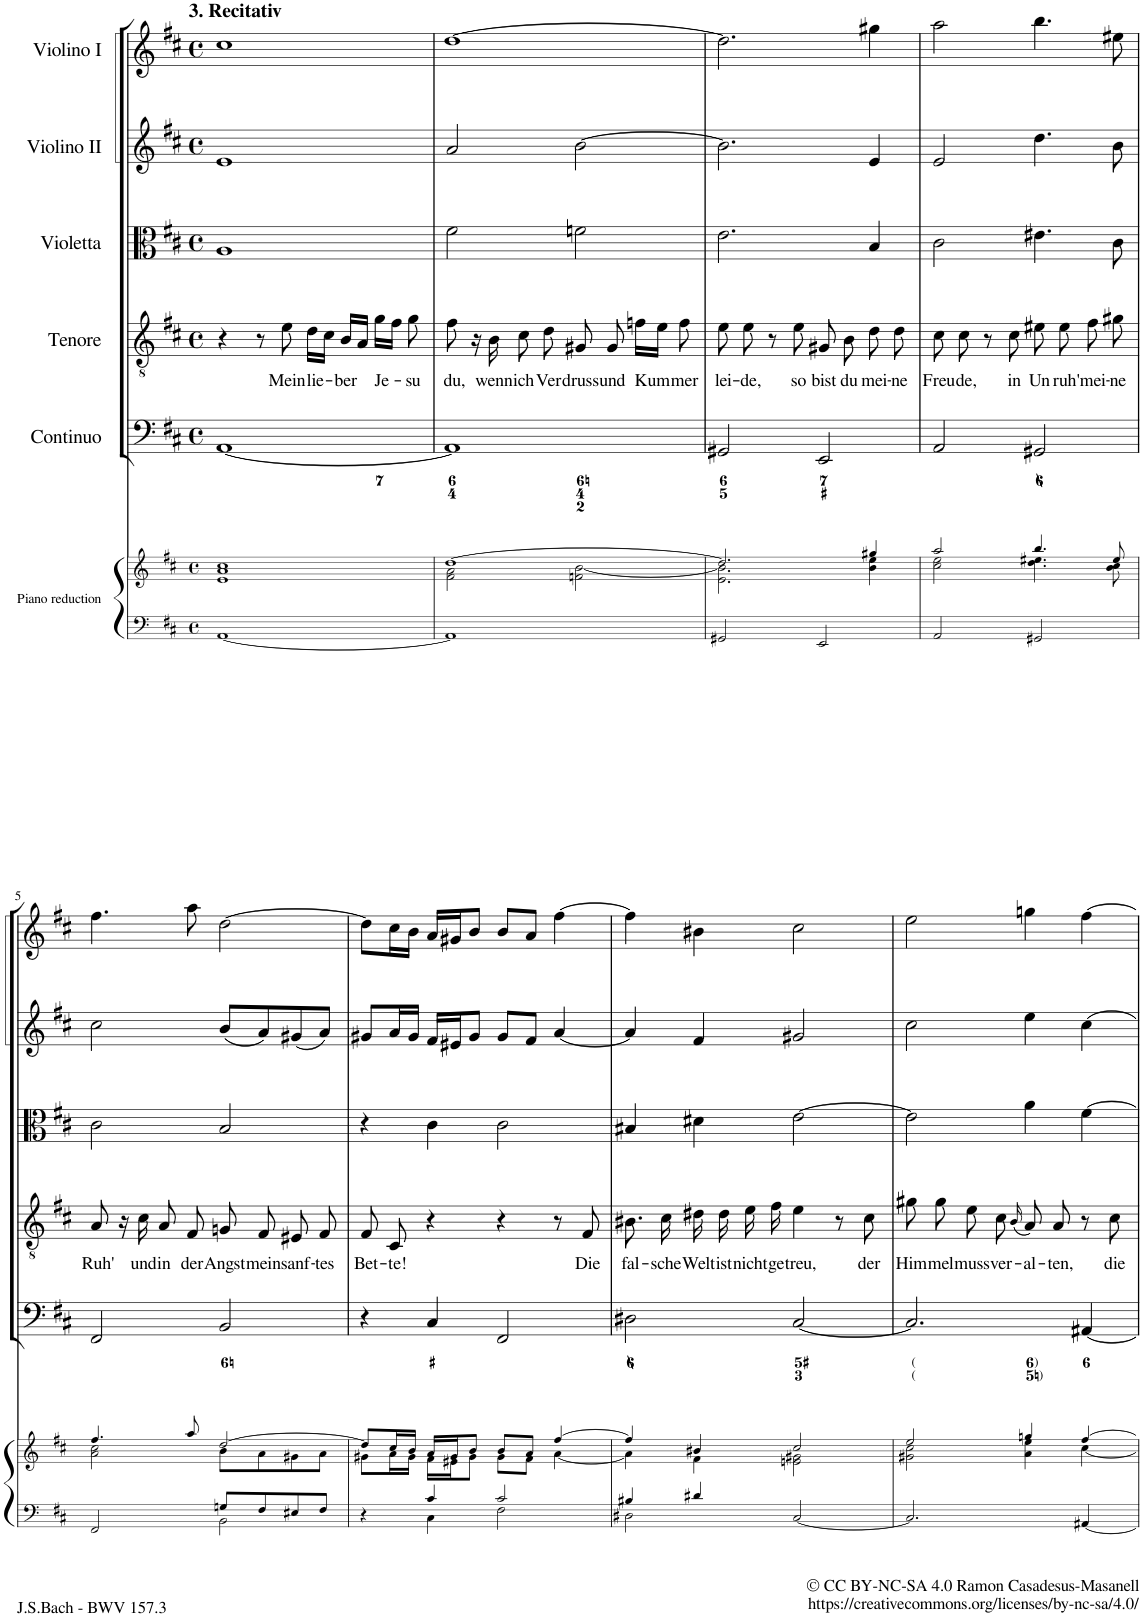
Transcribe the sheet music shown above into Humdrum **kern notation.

**kern	**kern	**kern	**kern	**text	**kern	**kern	**kern
*part6	*part6	*part5	*part4	*part4	*part3	*part2	*part1
*staff7	*staff6	*staff5	*staff4	*staff4	*staff3	*staff2	*staff1
*I"Piano reduction	*	*I"Continuo	*I"Tenore	*	*I"Violetta	*I"Violino II	*I"Violino I
*I'Pno	*	*	*	*	*	*	*
*stria5	*stria5	*	*	*	*	*	*
*clefF4	*clefG2	*clefF4	*clefGv2	*	*clefC3	*clefG2	*clefG2
*k[f#c#]	*k[f#c#]	*k[f#c#]	*k[f#c#]	*	*k[f#c#]	*k[f#c#]	*k[f#c#]
*M4/4	*M4/4	*M4/4	*M4/4	*	*M4/4	*M4/4	*M4/4
*met(c)	*met(c)	*met(c)	*met(c)	*	*met(c)	*met(c)	*met(c)
=1	=1	=1	=1	=1	=1	=1	=1
*	*^	*	*	*	*	*	*
!	!	!	!	!	!	!	!	!LO:TX:a:B:t=3. Recitativ
[1AA	1cc#	1e 1a	[1AA	4r	.	1A	1e	1cc#
.	.	.	.	8r	.	.	.	.
!	!	!	!	!	!LO:LY:b	!	!	!
.	.	.	.	8e\	Mein	.	.	.
!	!	!	!	!	!LO:LY:b	!	!	!
.	.	.	.	16d\LL	lie-	.	.	.
.	.	.	.	16c#\JJ	.	.	.	.
!	!	!	!	!	!LO:LY:b	!	!	!
.	.	.	.	16B/LL	-ber	.	.	.
.	.	.	.	16A/JJ	.	.	.	.
!	!	!	!	!	!LO:LY:b	!	!	!
.	.	.	.	16g\LL	Je-	.	.	.
.	.	.	.	16f#\JJ	.	.	.	.
!	!	!	!	!	!LO:LY:b	!	!	!
.	.	.	.	8g\	-su	.	.	.
=2	=2	=2	=2	=2	=2	=2	=2	=2
!	!	!	!	!	!LO:LY:b	!	!	!
1AA]	[1dd	2f#\ 2a\	1AA]	8f#\	du,	2f#\	2a/	[1dd
.	.	.	.	16r	.	.	.	.
!	!	!	!	!	!LO:LY:b	!	!	!
.	.	.	.	16B\	wenn	.	.	.
!	!	!	!	!	!LO:LY:b	!	!	!
.	.	.	.	8c#\	ich	.	.	.
!	!	!	!	!	!LO:LY:b	!	!	!
.	.	.	.	8d\	Ver-	.	.	.
!	!	!	!	!	!LO:LY:b	!	!	!
.	.	2fn\ [2b\	.	8G#X/	-druss	2fn\	[2b\	.
!	!	!	!	!	!LO:LY:b	!	!	!
.	.	.	.	8G#/	und	.	.	.
!	!	!	!	!	!LO:LY:b	!	!	!
.	.	.	.	16fn\LL	Kum-	.	.	.
.	.	.	.	16e\JJ	.	.	.	.
!	!	!	!	!	!LO:LY:b	!	!	!
.	.	.	.	8f\	-mer	.	.	.
=3	=3	=3	=3	=3	=3	=3	=3	=3
!	!	!	!	!	!LO:LY:b	!	!	!
2GG#X/	2.dd/]	2.e\ 2.b\]	2GG#X/	8e\	lei-	2.e\	2.b\]	2.dd\]
!	!	!	!	!	!LO:LY:b	!	!	!
.	.	.	.	8e\	-de,	.	.	.
.	.	.	.	8r	.	.	.	.
!	!	!	!	!	!LO:LY:b	!	!	!
.	.	.	.	8e\	so	.	.	.
!	!	!	!	!	!LO:LY:b	!	!	!
2EE/	.	.	2EE/	8G#X/	bist	.	.	.
!	!	!	!	!	!LO:LY:b	!	!	!
.	.	.	.	8B\	du	.	.	.
!	!	!	!	!	!LO:LY:b	!	!	!
.	4gg#X/	4b\ 4ee\	.	8d\	mei-	4B/	4e/	4gg#X\
!	!	!	!	!	!LO:LY:b	!	!	!
.	.	.	.	8d\	-ne	.	.	.
=4	=4	=4	=4	=4	=4	=4	=4	=4
!	!	!	!	!	!LO:LY:b	!	!	!
2AA/	2aa/	2cc#\ 2ee\	2AA/	8c#\	Freu-	2c#\	2e/	2aa\
!	!	!	!	!	!LO:LY:b	!	!	!
.	.	.	.	8c#\	-de,	.	.	.
.	.	.	.	8r	.	.	.	.
!	!	!	!	!	!LO:LY:b	!	!	!
.	.	.	.	8c#\	in	.	.	.
!	!	!	!	!	!LO:LY:b	!	!	!
2GG#X/	4.bb/	4.dd\ 4.ee#X\	2GG#X/	8e#X\	Un-	4.e#X\	4.dd\	4.bb\
!	!	!	!	!	!LO:LY:b	!	!	!
.	.	.	.	8e#\	-ruh'	.	.	.
!	!	!	!	!	!LO:LY:b	!	!	!
.	.	.	.	8f#\	mei-	.	.	.
!	!	!	!	!	!LO:LY:b	!	!	!
.	8ee#/	8b\ 8cc#\	.	8g#X\	-ne	8c#\	8b\	8ee#X\
!!LO:LB:g=z
=5	=5	=5	=5	=5	=5	=5	=5	=5
*^	*	*	*	*	*	*	*	*
!	!	!	!	!	!	!LO:LY:b	!	!	!
2FF#/	2ryy	4.ff#/	2a\ 2cc#\	2FF#/	8A/	Ruh'	2c#\	2cc#\	4.ff#\
.	.	.	.	.	16r	.	.	.	.
!	!	!	!	!	!	!LO:LY:b	!	!	!
.	.	.	.	.	16c#\	und	.	.	.
!	!	!	!	!	!	!LO:LY:b	!	!	!
.	.	.	.	.	8A/	in	.	.	.
!	!	!	!	!	!	!LO:LY:b	!	!	!
.	.	8aa/	.	.	8F#/	der	.	.	8aa\
!	!	!	!	!	!	!LO:LY:b	!	!	!
8Gn/L	2BB\	[2dd/	8b\L	2BB/	8Gn/	Angst	2B/	(8b/L	[2dd\
!	!	!	!	!	!	!LO:LY:b	!	!	!
8F#/	.	.	8a\	.	8F#/	mein	.	8a/)	.
!	!	!	!	!	!	!LO:LY:b	!	!	!
8E#X/	.	.	8g#X\	.	8E#X/	sanf-	.	(8g#X/	.
!	!	!	!	!	!	!LO:LY:b	!	!	!
8F#/J	.	.	8a\J	.	8F#/	-tes	.	8a/J)	.
=6	=6	=6	=6	=6	=6	=6	=6	=6	=6
!	!	!	!	!	!	!LO:LY:b	!	!	!
4r	4ryy	8dd/L]	8g#X\L	4r	8F#/	Bet-	4r	8g#X/L	8dd\L]
!	!	!	!	!	!	!LO:LY:b	!	!	!
.	.	16cc#/L	16a\L	.	8C#/	-te!	.	16a/L	16cc#\L
.	.	16b/JJ	16g#\JJ	.	.	.	.	16g#/JJ	16b\JJ
4c#/	4C#\	16a/LL	16f#\LL	4C#/	4r	.	4c#\	16f#/LL	16a/LL
.	.	16g#/J	16e#X\J	.	.	.	.	16e#X/J	16g#X/J
.	.	8b/J	8g#\J	.	.	.	.	8g#/J	8b/J
2c#/	2F#\	8b/L	8g#\L	2FF#/	4r	.	2c#\	8g#/L	8b/L
.	.	8a/J	8f#\J	.	.	.	.	8f#/J	8a/J
.	.	[4ff#/	[4a\	.	8r	.	.	[4a/	[4ff#\
!	!	!	!	!	!	!LO:LY:b	!	!	!
.	.	.	.	.	8F#/	Die	.	.	.
=7	=7	=7	=7	=7	=7	=7	=7	=7	=7
!	!	!	!	!	!	!LO:LY:b	!	!	!
4B#X/	2D#X\	4ff#/]	4a\]	2D#X\	8.B#X\	fal-	4B#X/	4a/]	4ff#\]
!	!	!	!	!	!	!LO:LY:b	!	!	!
.	.	.	.	.	16c#\	-sche	.	.	.
!	!	!	!	!	!	!LO:LY:b	!	!	!
4d#X/	.	4b#X/	4f#\	.	16d#X\	Welt	4d#X\	4f#/	4b#X\
!	!	!	!	!	!	!LO:LY:b	!	!	!
.	.	.	.	.	16d#\	ist	.	.	.
!	!	!	!	!	!	!LO:LY:b	!	!	!
.	.	.	.	.	16e\	nicht	.	.	.
!	!	!	!	!	!	!LO:LY:b	!	!	!
.	.	.	.	.	16f#\	ge-	.	.	.
!	!	!	!	!	!	!LO:LY:b	!	!	!
[<2C#/	2ryy	2cc#/	2en\ 2g#X\	[2C#/	4e\	-treu,	[2e\	2g#X/	2cc#\
.	.	.	.	.	8r	.	.	.	.
!	!	!	!	!	!	!LO:LY:b	!	!	!
.	.	.	.	.	8c#\	der	.	.	.
*v	*v	*	*	*	*	*	*	*	*
=8	=8	=8	=8	=8	=8	=8	=8	=8
!	!	!	!	!	!LO:LY:b	!	!	!
2.C#/]	2ee/	2g#X\ 2cc#\	2.C#/]	8g#X\	Him-	2e\]	2cc#\	2ee\
!	!	!	!	!	!LO:LY:b	!	!	!
.	.	.	.	8g#\	-mel	.	.	.
!	!	!	!	!	!LO:LY:b	!	!	!
.	.	.	.	8e\	muss	.	.	.
!	!	!	!	!	!LO:LY:b	!	!	!
.	.	.	.	8c#\	ver-	.	.	.
.	.	.	.	(16qB/	.	.	.	.
!	!	!	!	!	!LO:LY:b	!	!	!
.	4ggn/	4a\ 4ee\	.	8A/)	-al-	4a\	4ee\	4ggn\
!	!	!	!	!	!LO:LY:b	!	!	!
.	.	.	.	8A/	-ten,	.	.	.
[4AA#X/	[4ff#/	[4cc#\	[4AA#X/	8r	.	[4f#\	[4cc#\	[4ff#\
!	!	!	!	!	!LO:LY:b	!	!	!
.	.	.	.	8c#\	die	.	.	.
*	*v	*v	*	*	*	*	*	*
=	=	=	=	=	=	=	=
*-	*-	*-	*-	*-	*-	*-	*-
